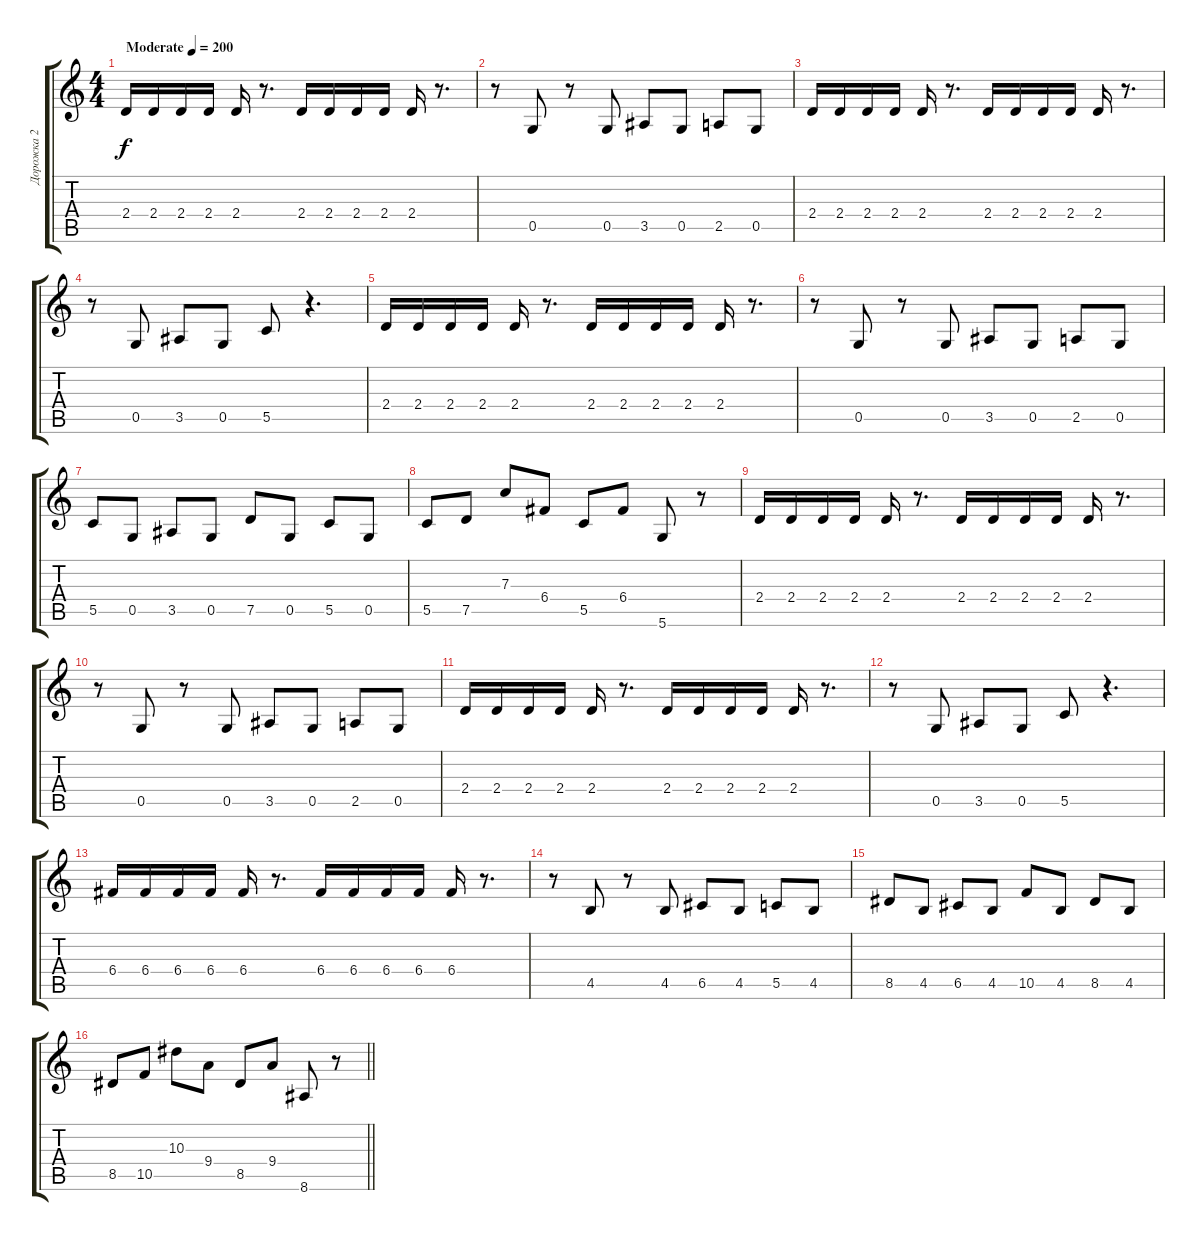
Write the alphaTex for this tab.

\track ("Дорожка 2" "Дорожка 2") {instrument distortionguitar}
\staff {score tabs}
\tuning (D4 A3 F3 C3 G2 D2) {hide}
\ts (4 4)
\tempo (200 "Moderate")
\clef g2
\ks c
2.4.16{dy f instrument distortionguitar} 2.4.16 2.4.16 2.4.16 2.4.16 r.8{d} 2.4.16 2.4.16 2.4.16 2.4.16 2.4.16 r.8{d} |
r.8 0.5.8 r.8 0.5.8 3.5.8 0.5.8 2.5.8 0.5.8 |
2.4.16 2.4.16 2.4.16 2.4.16 2.4.16 r.8{d} 2.4.16 2.4.16 2.4.16 2.4.16 2.4.16 r.8{d} |
r.8 0.5.8 3.5.8 0.5.8 5.5.8 r.4{d} |
2.4.16 2.4.16 2.4.16 2.4.16 2.4.16 r.8{d} 2.4.16 2.4.16 2.4.16 2.4.16 2.4.16 r.8{d} |
r.8 0.5.8 r.8 0.5.8 3.5.8 0.5.8 2.5.8 0.5.8 |
5.5.8 0.5.8 3.5.8 0.5.8 7.5.8 0.5.8 5.5.8 0.5.8 |
5.5.8 7.5.8 7.3.8 6.4.8 5.5.8 6.4.8 5.6.8 r.8 |
2.4.16 2.4.16 2.4.16 2.4.16 2.4.16 r.8{d} 2.4.16 2.4.16 2.4.16 2.4.16 2.4.16 r.8{d} |
r.8 0.5.8 r.8 0.5.8 3.5.8 0.5.8 2.5.8 0.5.8 |
2.4.16 2.4.16 2.4.16 2.4.16 2.4.16 r.8{d} 2.4.16 2.4.16 2.4.16 2.4.16 2.4.16 r.8{d} |
r.8 0.5.8 3.5.8 0.5.8 5.5.8 r.4{d} |
6.4.16 6.4.16 6.4.16 6.4.16 6.4.16 r.8{d} 6.4.16 6.4.16 6.4.16 6.4.16 6.4.16 r.8{d} |
r.8 4.5.8 r.8 4.5.8 6.5.8 4.5.8 5.5.8 4.5.8 |
8.5.8 4.5.8 6.5.8 4.5.8 10.5.8 4.5.8 8.5.8 4.5.8 |
\barLineRight lightlight
8.5.8 10.5.8 10.3.8 9.4.8 8.5.8 9.4.8 8.6.8 r.8
